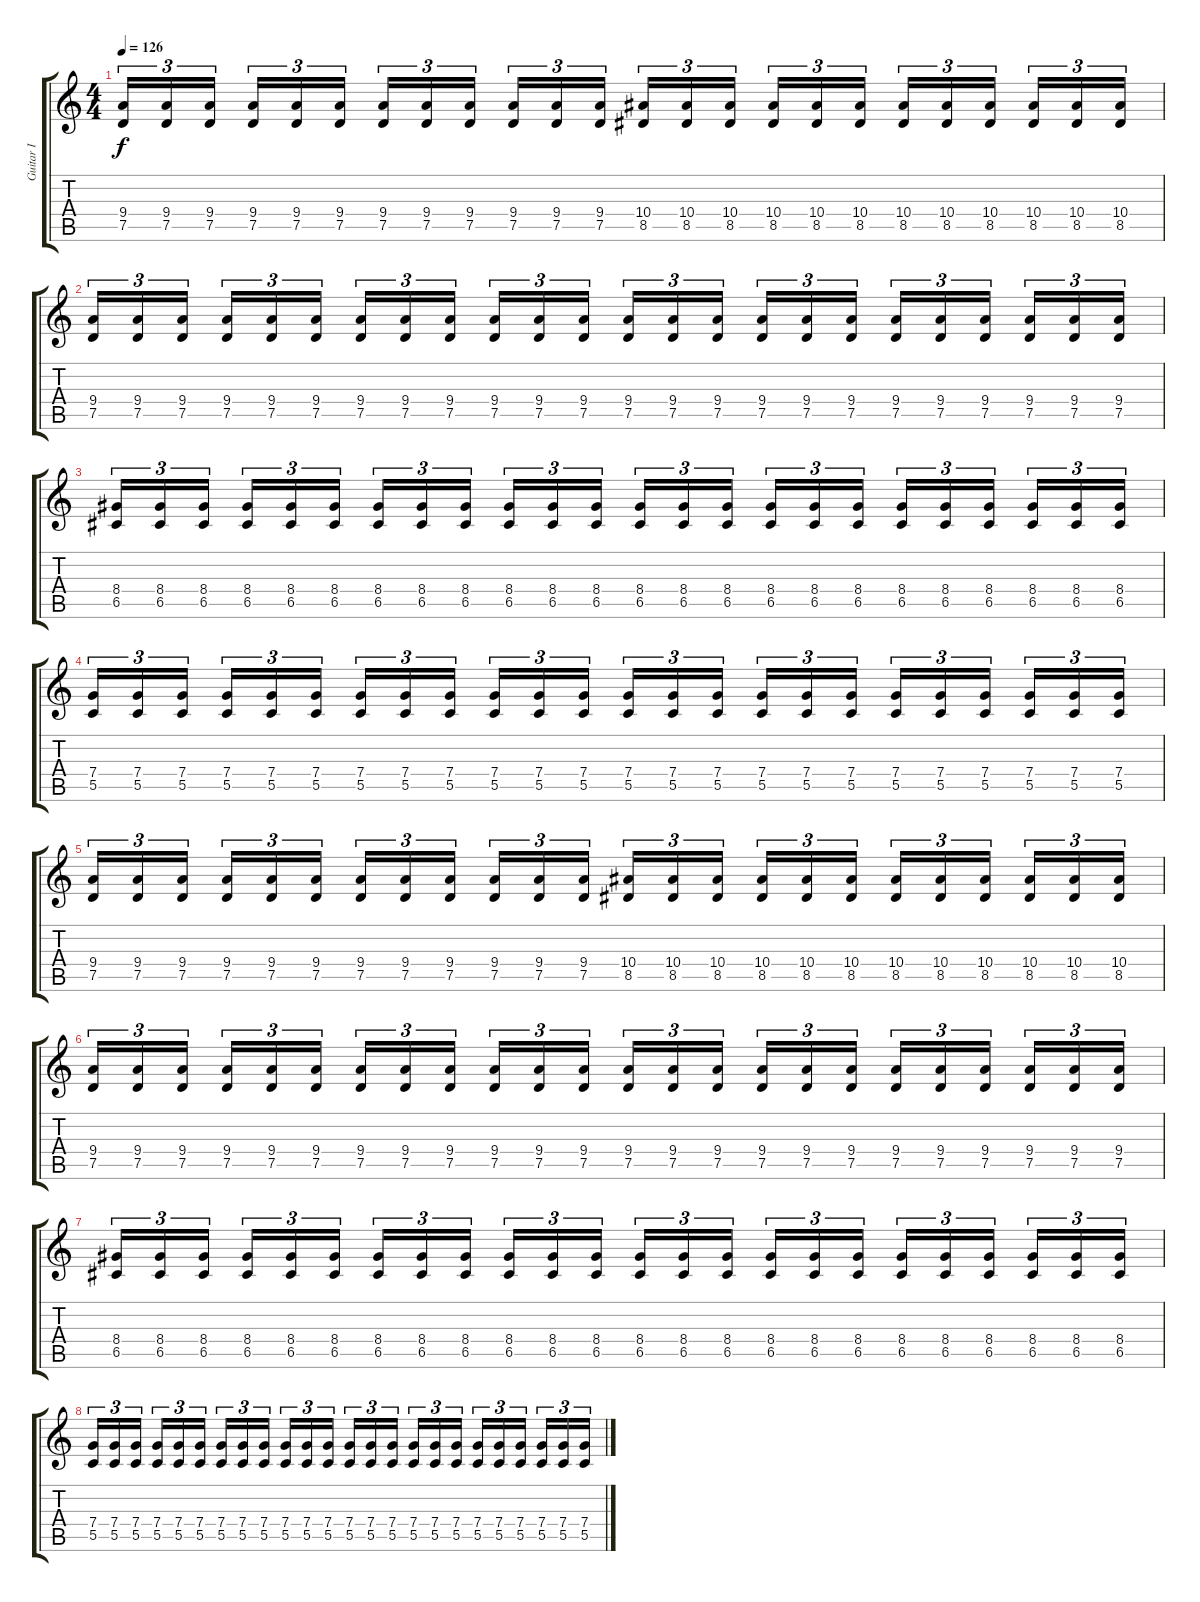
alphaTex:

\track ("Guitar I" "Guitar I") {instrument distortionguitar}
\staff {score tabs}
\tuning (D4 A3 F3 C3 G2 D2) {hide}
\ts (4 4)
\tempo 126
\clef g2
\ks c
(9.4 7.5).16{tu (3 2) dy f} (9.4 7.5).16{tu (3 2)} (9.4 7.5).16{tu (3 2)} (9.4 7.5).16{tu (3 2)} (9.4 7.5).16{tu (3 2)} (9.4 7.5).16{tu (3 2)} (9.4 7.5).16{tu (3 2)} (9.4 7.5).16{tu (3 2)} (9.4 7.5).16{tu (3 2)} (9.4 7.5).16{tu (3 2)} (9.4 7.5).16{tu (3 2)} (9.4 7.5).16{tu (3 2)} (10.4 8.5).16{tu (3 2)} (10.4 8.5).16{tu (3 2)} (10.4 8.5).16{tu (3 2)} (10.4 8.5).16{tu (3 2)} (10.4 8.5).16{tu (3 2)} (10.4 8.5).16{tu (3 2)} (10.4 8.5).16{tu (3 2)} (10.4 8.5).16{tu (3 2)} (10.4 8.5).16{tu (3 2)} (10.4 8.5).16{tu (3 2)} (10.4 8.5).16{tu (3 2)} (10.4 8.5).16{tu (3 2)} |
(9.4 7.5).16{tu (3 2)} (9.4 7.5).16{tu (3 2)} (9.4 7.5).16{tu (3 2)} (9.4 7.5).16{tu (3 2)} (9.4 7.5).16{tu (3 2)} (9.4 7.5).16{tu (3 2)} (9.4 7.5).16{tu (3 2)} (9.4 7.5).16{tu (3 2)} (9.4 7.5).16{tu (3 2)} (9.4 7.5).16{tu (3 2)} (9.4 7.5).16{tu (3 2)} (9.4 7.5).16{tu (3 2)} (9.4 7.5).16{tu (3 2)} (9.4 7.5).16{tu (3 2)} (9.4 7.5).16{tu (3 2)} (9.4 7.5).16{tu (3 2)} (9.4 7.5).16{tu (3 2)} (9.4 7.5).16{tu (3 2)} (9.4 7.5).16{tu (3 2)} (9.4 7.5).16{tu (3 2)} (9.4 7.5).16{tu (3 2)} (9.4 7.5).16{tu (3 2)} (9.4 7.5).16{tu (3 2)} (9.4 7.5).16{tu (3 2)} |
(8.4 6.5).16{tu (3 2)} (8.4 6.5).16{tu (3 2)} (8.4 6.5).16{tu (3 2)} (8.4 6.5).16{tu (3 2)} (8.4 6.5).16{tu (3 2)} (8.4 6.5).16{tu (3 2)} (8.4 6.5).16{tu (3 2)} (8.4 6.5).16{tu (3 2)} (8.4 6.5).16{tu (3 2)} (8.4 6.5).16{tu (3 2)} (8.4 6.5).16{tu (3 2)} (8.4 6.5).16{tu (3 2)} (8.4 6.5).16{tu (3 2)} (8.4 6.5).16{tu (3 2)} (8.4 6.5).16{tu (3 2)} (8.4 6.5).16{tu (3 2)} (8.4 6.5).16{tu (3 2)} (8.4 6.5).16{tu (3 2)} (8.4 6.5).16{tu (3 2)} (8.4 6.5).16{tu (3 2)} (8.4 6.5).16{tu (3 2)} (8.4 6.5).16{tu (3 2)} (8.4 6.5).16{tu (3 2)} (8.4 6.5).16{tu (3 2)} |
(7.4 5.5).16{tu (3 2)} (7.4 5.5).16{tu (3 2)} (7.4 5.5).16{tu (3 2)} (7.4 5.5).16{tu (3 2)} (7.4 5.5).16{tu (3 2)} (7.4 5.5).16{tu (3 2)} (7.4 5.5).16{tu (3 2)} (7.4 5.5).16{tu (3 2)} (7.4 5.5).16{tu (3 2)} (7.4 5.5).16{tu (3 2)} (7.4 5.5).16{tu (3 2)} (7.4 5.5).16{tu (3 2)} (7.4 5.5).16{tu (3 2)} (7.4 5.5).16{tu (3 2)} (7.4 5.5).16{tu (3 2)} (7.4 5.5).16{tu (3 2)} (7.4 5.5).16{tu (3 2)} (7.4 5.5).16{tu (3 2)} (7.4 5.5).16{tu (3 2)} (7.4 5.5).16{tu (3 2)} (7.4 5.5).16{tu (3 2)} (7.4 5.5).16{tu (3 2)} (7.4 5.5).16{tu (3 2)} (7.4 5.5).16{tu (3 2)} |
(9.4 7.5).16{tu (3 2)} (9.4 7.5).16{tu (3 2)} (9.4 7.5).16{tu (3 2)} (9.4 7.5).16{tu (3 2)} (9.4 7.5).16{tu (3 2)} (9.4 7.5).16{tu (3 2)} (9.4 7.5).16{tu (3 2)} (9.4 7.5).16{tu (3 2)} (9.4 7.5).16{tu (3 2)} (9.4 7.5).16{tu (3 2)} (9.4 7.5).16{tu (3 2)} (9.4 7.5).16{tu (3 2)} (10.4 8.5).16{tu (3 2)} (10.4 8.5).16{tu (3 2)} (10.4 8.5).16{tu (3 2)} (10.4 8.5).16{tu (3 2)} (10.4 8.5).16{tu (3 2)} (10.4 8.5).16{tu (3 2)} (10.4 8.5).16{tu (3 2)} (10.4 8.5).16{tu (3 2)} (10.4 8.5).16{tu (3 2)} (10.4 8.5).16{tu (3 2)} (10.4 8.5).16{tu (3 2)} (10.4 8.5).16{tu (3 2)} |
(9.4 7.5).16{tu (3 2)} (9.4 7.5).16{tu (3 2)} (9.4 7.5).16{tu (3 2)} (9.4 7.5).16{tu (3 2)} (9.4 7.5).16{tu (3 2)} (9.4 7.5).16{tu (3 2)} (9.4 7.5).16{tu (3 2)} (9.4 7.5).16{tu (3 2)} (9.4 7.5).16{tu (3 2)} (9.4 7.5).16{tu (3 2)} (9.4 7.5).16{tu (3 2)} (9.4 7.5).16{tu (3 2)} (9.4 7.5).16{tu (3 2)} (9.4 7.5).16{tu (3 2)} (9.4 7.5).16{tu (3 2)} (9.4 7.5).16{tu (3 2)} (9.4 7.5).16{tu (3 2)} (9.4 7.5).16{tu (3 2)} (9.4 7.5).16{tu (3 2)} (9.4 7.5).16{tu (3 2)} (9.4 7.5).16{tu (3 2)} (9.4 7.5).16{tu (3 2)} (9.4 7.5).16{tu (3 2)} (9.4 7.5).16{tu (3 2)} |
(8.4 6.5).16{tu (3 2)} (8.4 6.5).16{tu (3 2)} (8.4 6.5).16{tu (3 2)} (8.4 6.5).16{tu (3 2)} (8.4 6.5).16{tu (3 2)} (8.4 6.5).16{tu (3 2)} (8.4 6.5).16{tu (3 2)} (8.4 6.5).16{tu (3 2)} (8.4 6.5).16{tu (3 2)} (8.4 6.5).16{tu (3 2)} (8.4 6.5).16{tu (3 2)} (8.4 6.5).16{tu (3 2)} (8.4 6.5).16{tu (3 2)} (8.4 6.5).16{tu (3 2)} (8.4 6.5).16{tu (3 2)} (8.4 6.5).16{tu (3 2)} (8.4 6.5).16{tu (3 2)} (8.4 6.5).16{tu (3 2)} (8.4 6.5).16{tu (3 2)} (8.4 6.5).16{tu (3 2)} (8.4 6.5).16{tu (3 2)} (8.4 6.5).16{tu (3 2)} (8.4 6.5).16{tu (3 2)} (8.4 6.5).16{tu (3 2)} |
(7.4 5.5).16{tu (3 2)} (7.4 5.5).16{tu (3 2)} (7.4 5.5).16{tu (3 2)} (7.4 5.5).16{tu (3 2)} (7.4 5.5).16{tu (3 2)} (7.4 5.5).16{tu (3 2)} (7.4 5.5).16{tu (3 2)} (7.4 5.5).16{tu (3 2)} (7.4 5.5).16{tu (3 2)} (7.4 5.5).16{tu (3 2)} (7.4 5.5).16{tu (3 2)} (7.4 5.5).16{tu (3 2)} (7.4 5.5).16{tu (3 2)} (7.4 5.5).16{tu (3 2)} (7.4 5.5).16{tu (3 2)} (7.4 5.5).16{tu (3 2)} (7.4 5.5).16{tu (3 2)} (7.4 5.5).16{tu (3 2)} (7.4 5.5).16{tu (3 2)} (7.4 5.5).16{tu (3 2)} (7.4 5.5).16{tu (3 2)} (7.4 5.5).16{tu (3 2)} (7.4 5.5).16{tu (3 2)} (7.4 5.5).16{tu (3 2)}
